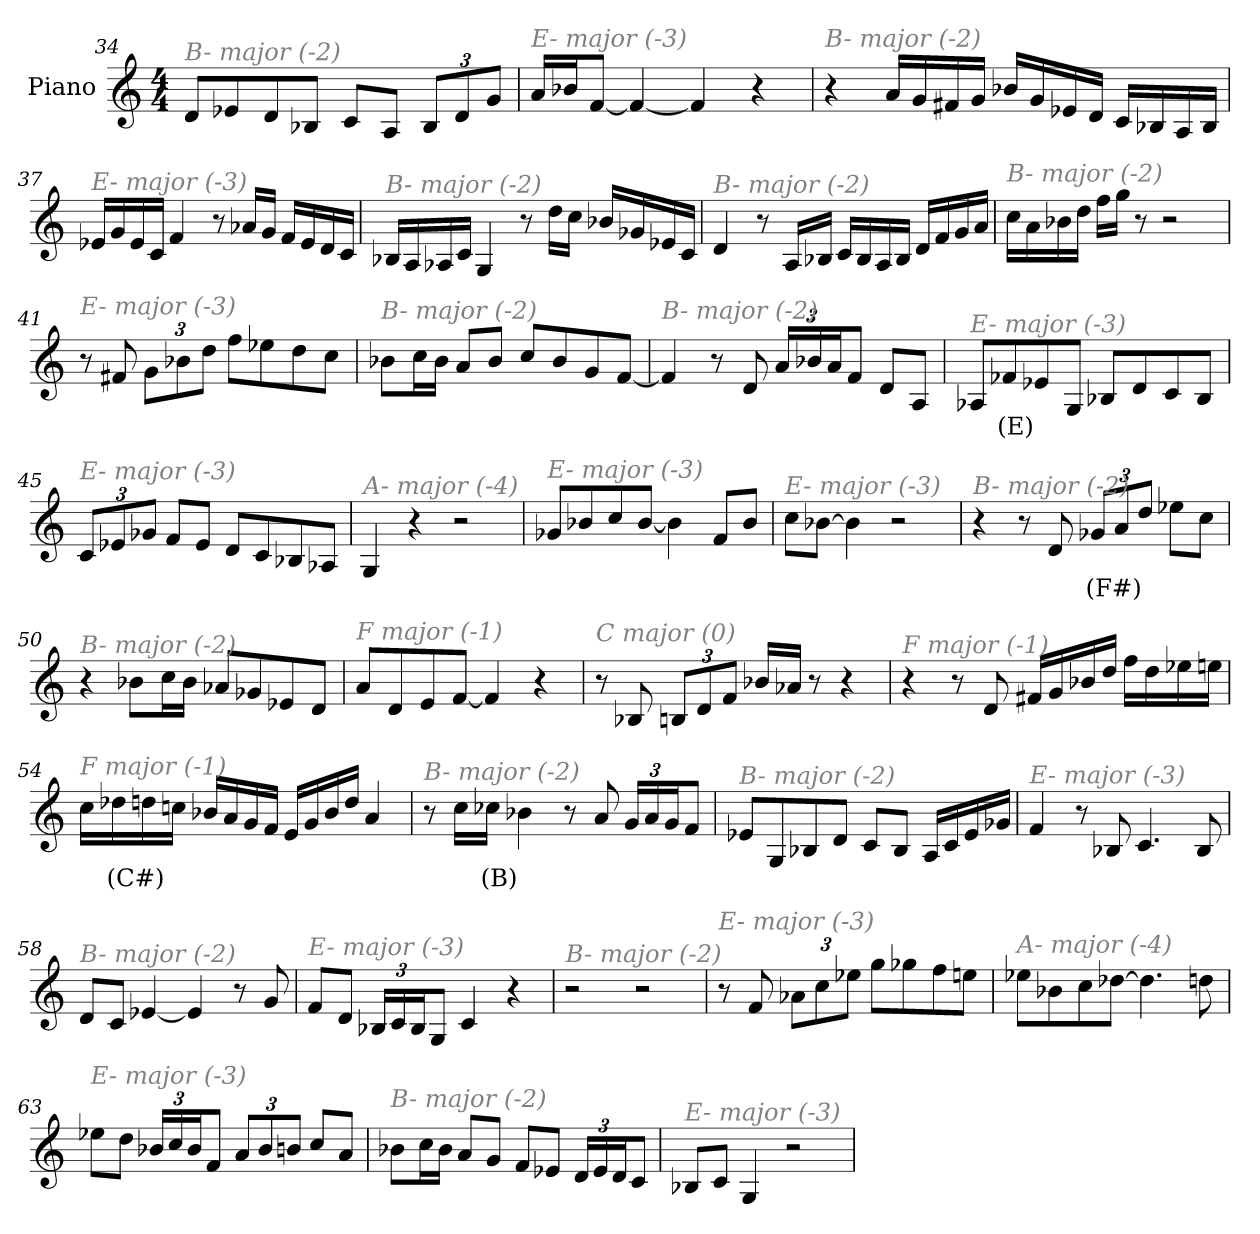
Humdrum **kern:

**kern	**text
*part1	*part1
*staff1	*staff1
*I"Piano	*
*I'Pno	*
*clefG2	*
*k[]	*
*M4/4	*
=34	=34
!LO:TX:i:color=#808080:t=B- major (-2)	!
8d/L	.
8e-X/	.
8d/	.
8B-X/J	.
8c/L	.
8A/J	.
*Xbrackettup	*
12B-/L	.
12d/	.
12g/J	.
=35	=35
!LO:TX:i:color=#808080:t=E- major (-3)	!
16a/LL	.
16b-X/J	.
[8f/J	.
4f/_	.
4f/]	.
4r	.
!!LO:LB:g=z
=36	=36
!LO:TX:i:color=#808080:t=B- major (-2)	!
4r	.
16a/LL	.
16g/	.
16f#X/	.
16g/JJ	.
16b-X/LL	.
16g/	.
16e-X/	.
16d/JJ	.
16c/LL	.
16B-X/	.
16A/	.
16B-/JJ	.
=37	=37
!LO:TX:i:color=#808080:t=E- major (-3)	!
16e-X/LL	.
16g/	.
16e-/	.
16c/JJ	.
4f/	.
8r	.
16a-X/LL	.
16g/JJ	.
16f/LL	.
16e-/	.
16d/	.
16c/JJ	.
=38	=38
!LO:TX:i:color=#808080:t=B- major (-2)	!
16B-X/LL	.
16A/	.
16A-X/	.
16c/JJ	.
4G/	.
8r	.
16dd\LL	.
16cc\JJ	.
16b-X/LL	.
16g-X/	.
16e-X/	.
16c/JJ	.
!!LO:LB:g=z
=39	=39
!LO:TX:i:color=#808080:t=B- major (-2)	!
4d/	.
8r	.
16A/LL	.
16B-X/JJ	.
16c/LL	.
16B-/	.
16A/	.
16B-/JJ	.
16d/LL	.
16f/	.
16g/	.
16a/JJ	.
=40	=40
!LO:TX:i:color=#808080:t=B- major (-2)	!
16cc\LL	.
16a\	.
16b-X\	.
16dd\JJ	.
16ff\LL	.
16gg\JJ	.
8r	.
2r	.
=41	=41
!LO:TX:i:color=#808080:t=E- major (-3)	!
8r	.
8f#X/	.
12g\L	.
12b-X\	.
12dd\J	.
8ff\L	.
8ee-X\	.
8dd\	.
8cc\J	.
!!LO:PB:g=z
=42	=42
!LO:TX:i:color=#808080:t=B- major (-2)	!
8b-X\L	.
16cc\L	.
16b-\JJ	.
8a/L	.
8b-/J	.
8cc/L	.
8b-/	.
8g/	.
[8f/J	.
=43	=43
!LO:TX:i:color=#808080:t=B- major (-2)	!
4f/]	.
8r	.
8d/	.
24a/LL	.
24b-X/	.
24a/J	.
8f/J	.
8d/L	.
8A/J	.
=44	=44
!LO:TX:i:color=#808080:t=E- major (-3)	!
8A-X/L	.
8f-Xi/	(E)
8e-X/	.
8G/J	.
8B-X/L	.
8d/	.
8c/	.
8B-/J	.
=45	=45
!LO:TX:i:color=#808080:t=E- major (-3)	!
12c/L	.
12e-X/	.
12g-X/J	.
8f/L	.
8e-/J	.
8d/L	.
8c/	.
8B-X/	.
8A-X/J	.
!!LO:LB:g=z
=46	=46
!LO:TX:i:color=#808080:t=A- major (-4)	!
4G/	.
4r	.
2r	.
=47	=47
!LO:TX:i:color=#808080:t=E- major (-3)	!
8g-X/L	.
8b-X/	.
8cc/	.
[8b-/J	.
4b-\]	.
8f/L	.
8b-/J	.
=48	=48
!LO:TX:i:color=#808080:t=E- major (-3)	!
8cc\L	.
[8b-X\J	.
4b-\]	.
2r	.
!!LO:LB:g=z
=49	=49
!LO:TX:i:color=#808080:t=B- major (-2)	!
4r	.
8r	.
8d/	.
12g-Xi/L	(F#)
12a/	.
12dd/J	.
8ee-X\L	.
8cc\J	.
=50	=50
!LO:TX:i:color=#808080:t=B- major (-2)	!
4r	.
8b-X\L	.
16cc\L	.
16b-\JJ	.
8a-X/L	.
8g-X/	.
8e-X/	.
8d/J	.
=51	=51
!LO:TX:i:color=#808080:t=F major (-1)	!
8a/L	.
8d/	.
8e/	.
[8f/J	.
4f/]	.
4r	.
=52	=52
!LO:TX:i:color=#808080:t=C major (0)	!
8r	.
8B-X/	.
12Bn/L	.
12d/	.
12f/J	.
16b-X/LL	.
16a-X/JJ	.
8r	.
4r	.
!!LO:LB:g=z
=53	=53
!LO:TX:i:color=#808080:t=F major (-1)	!
4r	.
8r	.
8d/	.
16f#X/LL	.
16g/	.
16b-X/	.
16dd/JJ	.
16ff\LL	.
16dd\	.
16ee-X\	.
16een\JJ	.
=54	=54
!LO:TX:i:color=#808080:t=F major (-1)	!
16cc\LL	.
16dd-Xi\	(C#)
16dd\	.
16ccn\JJ	.
16b-X/LL	.
16a/	.
16g/	.
16f/JJ	.
16e/LL	.
16g/	.
16b-/	.
16dd/JJ	.
4a/	.
=55	=55
!LO:TX:i:color=#808080:t=B- major (-2)	!
8r	.
16cc\LL	.
16cc-Xi\JJ	(B)
4b-X\	.
8r	.
8a/	.
24g/LL	.
24a/	.
24g/J	.
8f/J	.
!!LO:LB:g=z
=56	=56
!LO:TX:i:color=#808080:t=B- major (-2)	!
8e-X/L	.
8G/	.
8B-X/	.
8d/J	.
8c/L	.
8B-/J	.
16A/LL	.
16c/	.
16e-/	.
16g-X/JJ	.
=57	=57
!LO:TX:i:color=#808080:t=E- major (-3)	!
4f/	.
8r	.
8B-X/	.
4.c/	.
8B-/	.
=58	=58
!LO:TX:i:color=#808080:t=B- major (-2)	!
8d/L	.
8c/J	.
[4e-X/	.
4e-/]	.
8r	.
8g/	.
=59	=59
!LO:TX:i:color=#808080:t=E- major (-3)	!
8f/L	.
8d/J	.
24B-X/LL	.
24c/	.
24B-/J	.
8G/J	.
4c/	.
4r	.
!!LO:LB:g=z
=60	=60
!LO:TX:i:color=#808080:t=B- major (-2)	!
2r	.
2r	.
=61	=61
!LO:TX:i:color=#808080:t=E- major (-3)	!
8r	.
8f/	.
12a-X\L	.
12cc\	.
12ee-X\J	.
8gg\L	.
8gg-X\	.
8ff\	.
8een\J	.
=62	=62
!LO:TX:i:color=#808080:t=A- major (-4)	!
8ee-X\L	.
8b-X\	.
8cc\	.
[8dd-X\J	.
4.dd-\]	.
8ddn\	.
=63	=63
!LO:TX:i:color=#808080:t=E- major (-3)	!
8ee-X\L	.
8dd\J	.
24b-X/LL	.
24cc/	.
24b-/J	.
8f/J	.
12a/L	.
12b-/	.
12bn/J	.
8cc/L	.
8a/J	.
!!LO:LB:g=z
=64	=64
!LO:TX:i:color=#808080:t=B- major (-2)	!
8b-X\L	.
16cc\L	.
16b-\JJ	.
8a/L	.
8g/J	.
8f/L	.
8e-X/J	.
24d/LL	.
24e-/	.
24d/J	.
8c/J	.
=65	=65
!LO:TX:i:color=#808080:t=E- major (-3)	!
8B-X/L	.
8c/J	.
4G/	.
2r	.
=	=
*-	*-
